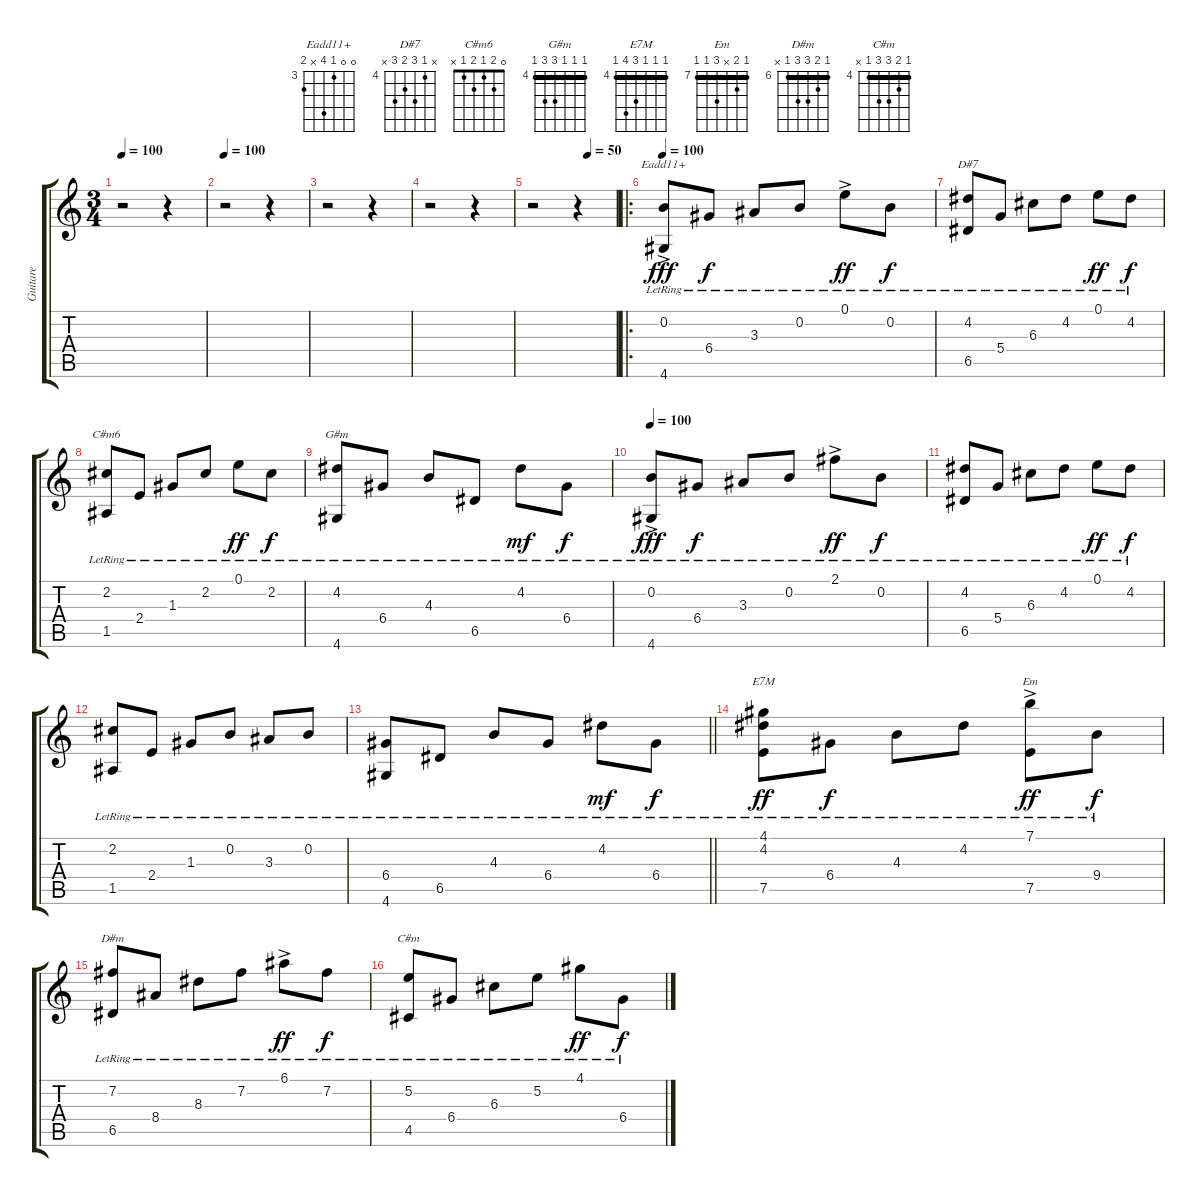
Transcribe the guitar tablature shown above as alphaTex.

\track ("Guitare" "Guitare") {instrument acousticguitarnylon}
\staff {score tabs}
\tuning (E4 B3 G3 D3 A2 E2) {hide}
\chord ("Eadd11+" 0 0 3 6 x 4) {firstfret 3}
\chord ("D#7" x 4 6 5 6 x) {firstfret 4}
\chord ("C#m6" 0 2 1 2 1 x)
\chord ("G#m" 4 4 4 6 6 4) {firstfret 4 barre 4}
\chord ("E7M" 4 4 4 6 7 4) {firstfret 4 barre 4}
\chord ("Em" 7 8 x 9 7 7) {firstfret 7 barre 7}
\chord ("D#m" 6 7 8 8 6 x) {firstfret 6 barre 6}
\chord ("C#m" 4 5 6 6 4 x) {firstfret 4 barre 4}
\ts (3 4)
\tempo 100
\clef g2
\ks c
r.2{dy fff instrument acousticguitarnylon} r.4 |
\tempo 100
r.2 r.4 |
r.2 r.4 |
r.2 r.4 |
\tempo (50 0.6666666666666666)
r.2 r.4 |
\ro
\tempo 100
(0.2{ac lr} 4.6{lr}).8{ch "Eadd11+"} 6.4{lr}.8{dy f} 3.3{lr}.8 0.2{lr}.8 0.1{ac lr}.8{dy ff} 0.2{lr}.8{dy f} |
(4.2{lr} 6.5{lr}).8{ch "D#7"} 5.4{lr}.8 6.3{lr}.8 4.2{lr}.8 0.1{lr}.8{dy ff} 4.2{lr}.8{dy f} |
(2.2{lr} 1.5{lr}).8{ch "C#m6"} 2.4{lr}.8 1.3{lr}.8 2.2{lr}.8 0.1{lr}.8{dy ff} 2.2{lr}.8{dy f} |
(4.2{lr} 4.6{lr}).8{ch "G#m"} 6.4{lr}.8 4.3{lr}.8 6.5{lr}.8 4.2{lr}.8{dy mf} 6.4{lr}.8{dy f} |
\tempo 100
(0.2{ac lr} 4.6{lr}).8{dy fff} 6.4{lr}.8{dy f} 3.3{lr}.8 0.2{lr}.8 2.1{ac lr}.8{dy ff} 0.2{lr}.8{dy f} |
(4.2{lr} 6.5{lr}).8 5.4{lr}.8 6.3{lr}.8 4.2{lr}.8 0.1{lr}.8{dy ff} 4.2{lr}.8{dy f} |
(2.2{lr} 1.5{lr}).8 2.4{lr}.8 1.3{lr}.8 0.2{lr}.8 3.3{lr}.8 0.2{lr}.8 |
\barLineRight lightlight
(6.4{lr} 4.6{lr}).8 6.5{lr}.8 4.3{lr}.8 6.4{lr}.8 4.2{lr}.8{dy mf} 6.4{lr}.8{dy f} |
(4.1{lr} 4.2{lr} 7.5{lr}).8{ch "E7M" dy ff} 6.4{lr}.8{dy f} 4.3{lr}.8 4.2{lr}.8 (7.1{ac lr} 7.5{lr}).8{ch "Em" dy ff} 9.4{lr}.8{dy f} |
(7.2{lr} 6.5{lr}).8{ch "D#m"} 8.4{lr}.8 8.3{lr}.8 7.2{lr}.8 6.1{ac lr}.8{dy ff} 7.2{lr}.8{dy f} |
(5.2{lr} 4.5{lr}).8{ch "C#m"} 6.4{lr}.8 6.3{lr}.8 5.2{lr}.8 4.1{lr}.8{dy ff} 6.4{lr}.8{dy f}
